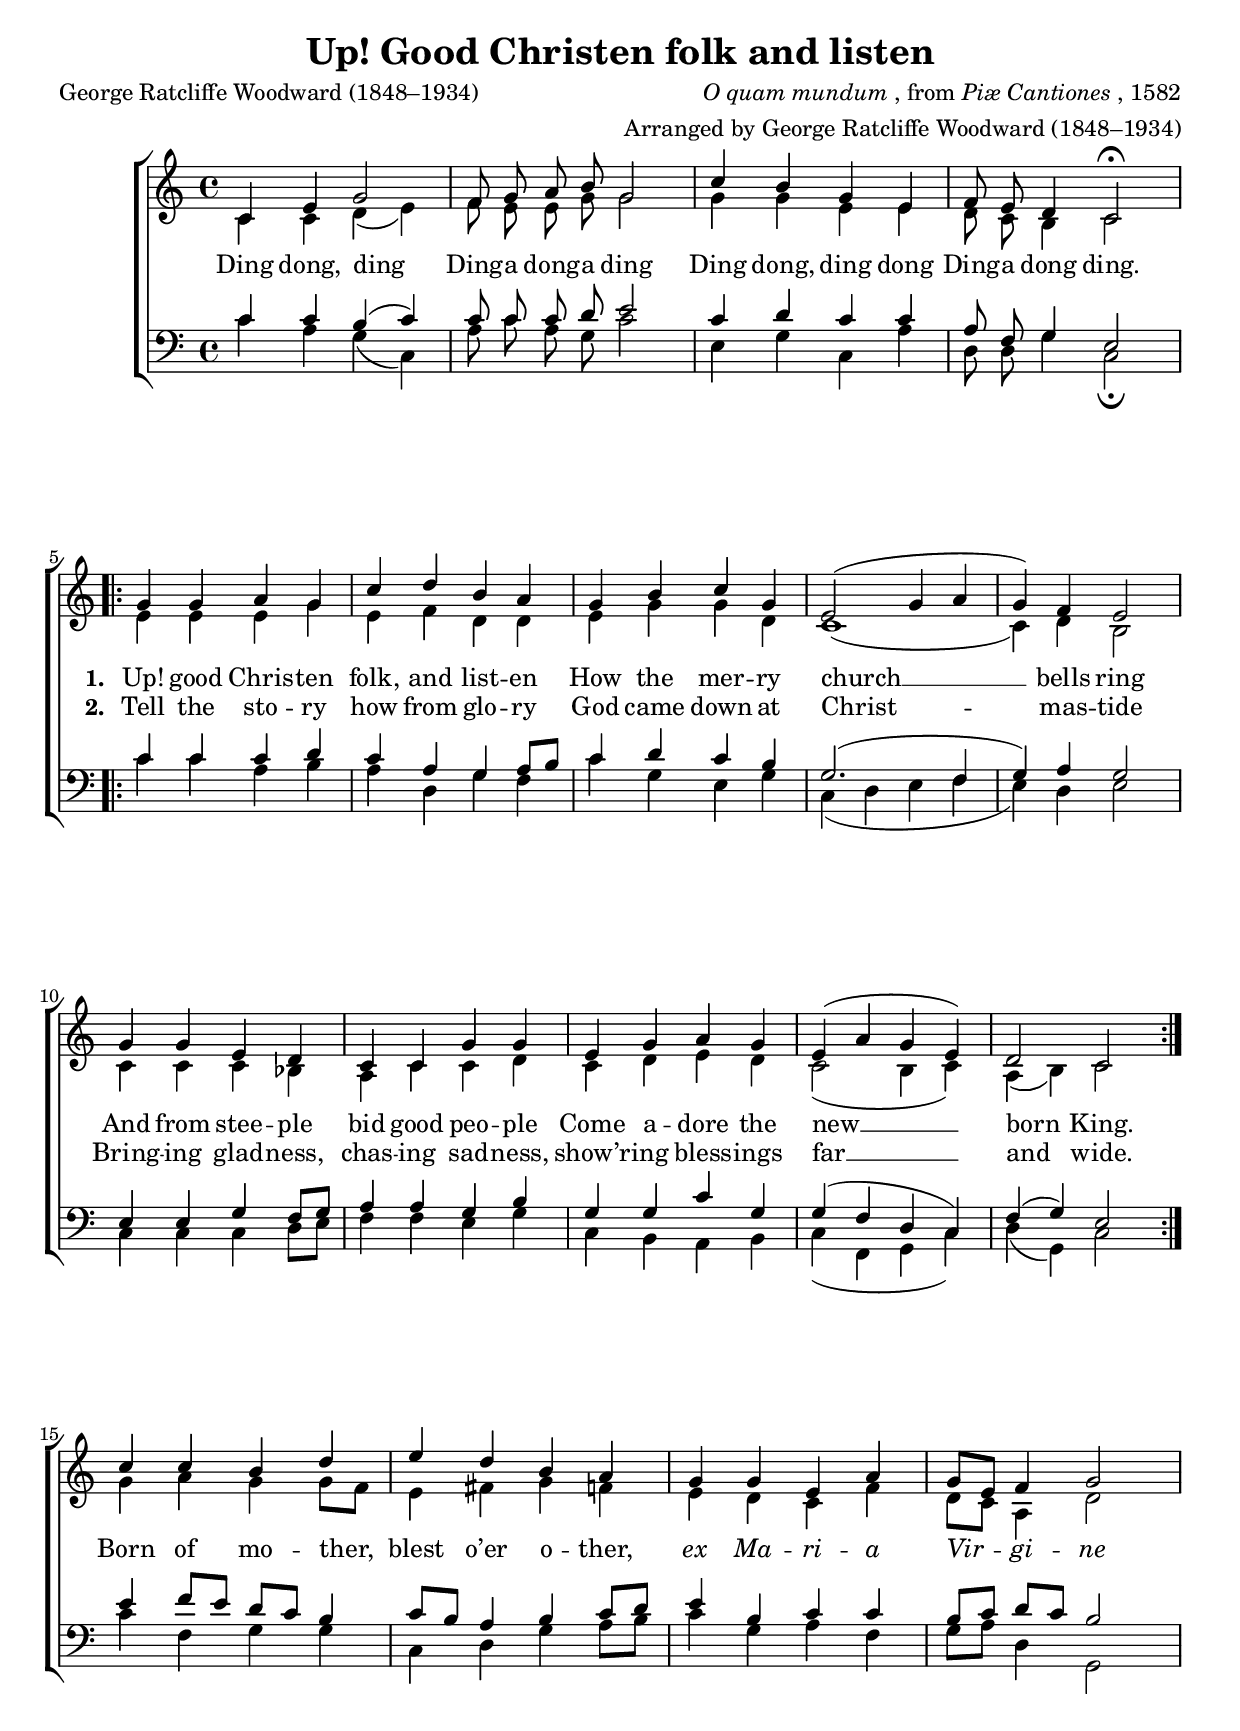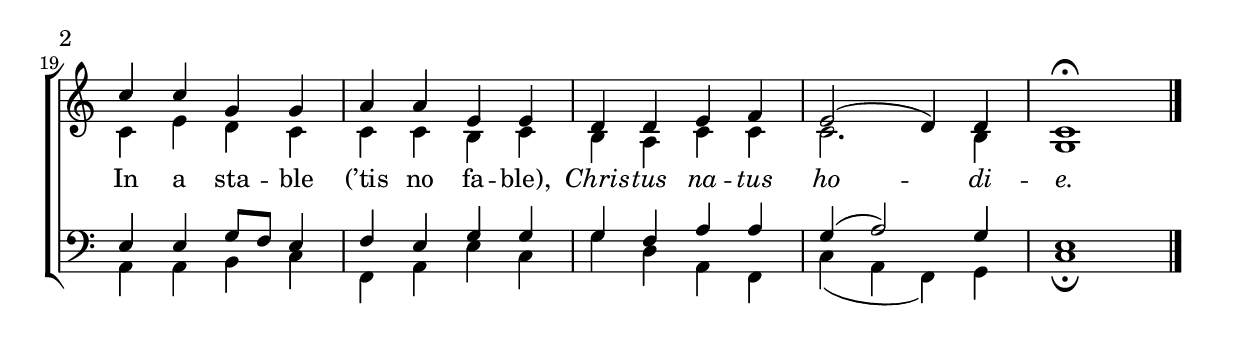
\version "2.14.2"
\include "util.ly"
 \header {
  title = "Up! Good Christen folk and listen"
  poet = "George Ratcliffe Woodward (1848–1934)"
  composer = \markup { \italic {O quam mundum}, from \italic {Piæ Cantiones}, 1582}
  arranger = "Arranged by George Ratcliffe Woodward (1848–1934)"
  %tagline = \markup{ from \italic {The Cowley Carol Book}, 1919}
}

global = {
  \key c \major
  \time 4/4
  \autoBeamOff
}

sopMusic = \relative c' {
  c4 e g2 |
  f8 g a b g2 |
  c4 b g e |
  f8 e d4 c2\fermata \break
  \repeat volta 2 {
    g'4 g a g |
    
    c d b a |
    g b c g |
    e2( g4 a |
    g) f e2 |
    g4 g e d |
    c c g' g |
    
    e g a g |
    e( a g e) |
    d2 c |
  } \break
  c'4 c b d |
  e d b a |
  g g e a |
  
  g8[ e] f4 g2 |
  c4 c g g |
  a a e e |
  d d e f |
  e2( d4) d |
  c1\fermata \bar "|."
}
sopWords = \lyricmode {
  
}

altoMusic = \relative c' {
  c4 c d( e) |
  f8 e e g g2 |
  g4 g e e |
  d8 c b4 c2 |
  e4 e e g |
  
  e f d d |
  e g g d |
  c1( |
  c4) d b2 |
  c4 c c bes |
  a c c d |
  
  c d e d |
  c2( b4 c) |
  a( b) c2 |
  g'4 a g g8[ f] |
  e4 fis g f |
  e d c f |
  
  d8[ c] a4 d2 |
  c4 e d c |
  c c b c |
  b a c c |
  c2. b4 |
  g1 \bar "|."
}
altoWords = \lyricmode {
  \dropLyricsV
  Ding dong, ding
  Ding -- a dong -- a ding
  Ding dong, ding dong
  Ding -- a dong ding.
  
  \set stanza = #"1. "
  Up! good Chris -- ten folk, and list -- en
  How the mer -- ry church __ bells ring
  And from stee -- ple bid good peo -- ple
  Come a -- dore the new __ born King.
  
  \raiseLyrics
  Born of mo -- ther, blest o’er o -- ther,
  \markup\italic ex \markup\italic Ma -- \markup\italic ri -- \markup\italic a
  \markup\italic Vir -- \markup\italic gi -- \markup\italic ne
  In a sta -- ble "(’tis" no fa -- ble),
  \markup\italic Chris -- \markup\italic tus \markup\italic na -- \markup\italic tus \markup\italic ho -- \markup\italic di -- \markup\italic e.
}
altoWordsII = \lyricmode {
  \dropLyricsV
%\markup\italic 
  \repeat unfold 16 {\skip1}
  \set stanza = #"2. "
  Tell the sto -- ry how from glo -- ry
  God came down at Christ -- mas -- tide
  Bring -- ing glad -- ness, chas -- ing sad -- ness,
  show’r -- ing bless -- ings far __ and wide.
}
altoWordsIII = \lyricmode {
  \set stanza = #"3. "
  \set ignoreMelismata = ##t
}
altoWordsIV = \lyricmode {
  \set stanza = #"4. "
  \set ignoreMelismata = ##t
}
altoWordsV = \lyricmode {
  \set stanza = #"5. "
  \set ignoreMelismata = ##t
}
altoWordsVI = \lyricmode {
  \set stanza = #"6. "
  \set ignoreMelismata = ##t
}
tenorMusic = \relative c' {
  c4 c b( c) |
  c8 c c d e2 |
  c4 d c c |
  a8 f g4 e2 |
  c'4 c c d |
  
  c a g a8[ b] |
  c4 d c b |
  g2.( f4 |
  g) a g2 |
  e4 e g f8[ g] |
  a4 a g b |
  
  g g c g |
  g( f d c) |
  f( g) e2 |
  e'4 f8[ e] d[ c] b4 |
  c8[ b] a4 b c8[ d] |
  e4 b c c |
  
  b8[ c] d[ c] b2 |
  e,4 e g8[ f] e4 |
  f e g g |
  g f a a |
  g( a2) g4 |
  e1 \bar "|."
}
tenorWords = \lyricmode {

}

bassMusic = \relative c {
  c'4 a g( c,) |
  a'8 c a g c2 |
  e,4 g c, a' |
  d,8 d g4 c,2\fermata |
  c'4 c a b |
  
  a d, g f |
  c' g e g |
  c,( d e f |
  e) d e2 |
  c4 c c d8[ e] |
  f4 f e g |
  
  c, b a b |
  c( f, g c) |
  d( g,) c2 |
  c'4 f, g g |
  c, d g a8[ b] |
  c4 g a f |
  
  g8[ a] d,4 g,2 |
  a4 a b c |
  f, a e' c |
  g' d a f |
  c'( a f) g |
  c1\fermata \bar "|."
}
bassWords = \lyricmode {

}

pianoRH = \relative c' {
  
}
pianoLH = \relative c' {
  
}

\score {
  <<
   \new ChoirStaff <<
    \new Staff = women <<
      \new Voice = "sopranos" { \voiceOne << \global \sopMusic >> }
      \new Voice = "altos" { \voiceTwo << \global \altoMusic >> }
    >>
    \new Lyrics \with { alignAboveContext = #"women" \override VerticalAxisGroup #'nonstaff-relatedstaff-spacing = #'((basic-distance . 1))} \lyricsto "sopranos" \sopWords
    \new Lyrics = "altosVI"  \with { alignBelowContext = #"women" } \lyricsto "altos" \altoWordsVI
    \new Lyrics = "altosV"  \with { alignBelowContext = #"women" } \lyricsto "altos" \altoWordsV
    \new Lyrics = "altosIV"  \with { alignBelowContext = #"women" } \lyricsto "altos" \altoWordsIV
    \new Lyrics = "altosIII"  \with { alignBelowContext = #"women" } \lyricsto "altos" \altoWordsIII
    \new Lyrics = "altosII"  \with { alignBelowContext = #"women" } \lyricsto "altos" \altoWordsII
    \new Lyrics = "altos"  \with { alignBelowContext = #"women" } \lyricsto "altos" \altoWords
   \new Staff = men <<
      \clef bass
      \new Voice = "tenors" { \voiceOne << \global \tenorMusic >> }
      \new Voice = "basses" { \voiceTwo << \global \bassMusic >> }
    >>
    \new Lyrics \with { alignAboveContext = #"men" \override VerticalAxisGroup #'nonstaff-relatedstaff-spacing = #'((basic-distance . 1)) } \lyricsto "tenors" \tenorWords
    \new Lyrics \with { alignBelowContext = #"men" \override VerticalAxisGroup #'nonstaff-relatedstaff-spacing = #'((basic-distance . 1)) } \lyricsto "basses" \bassWords
  >>
%    \new PianoStaff << \new Staff { \new Voice { \pianoRH } } \new Staff { \clef "bass" \pianoLH } >>
  >>
  \layout { }
  \midi {
    \tempo 4 = 135
    \set Staff.midiInstrument = "flute"
  
    \context {
      \Voice
      \remove "Dynamic_performer"
    }
  }
}
